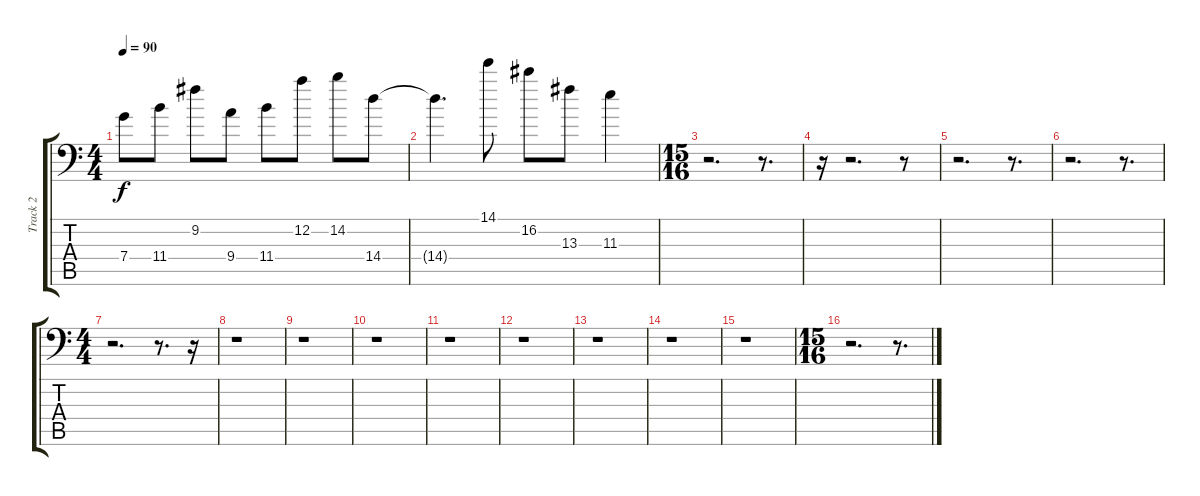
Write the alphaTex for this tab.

\track ("Track 2" "Track 2") {instrument electricguitarjazz}
\staff {score tabs}
\tuning (D4 A3 F3 C3 G2 G1) {hide}
\ts (4 4)
\tempo 90
\clef f4
\ks c
7.4.8{dy f} 11.4.8 9.2.8 9.4.8 11.4.8 12.2.8 14.2.8 14.4.8 |
14.4{t}.4{d} 14.1.8 16.2.8 13.3.8 11.3.4 |
\ts (15 16)
r.2{d} r.8{d} |
r.16 r.2{d} r.8 |
r.2{d} r.8{d} |
r.2{d} r.8{d} |
\ts (4 4)
r.2{d} r.8{d} r.16 |
r.1 |
r.1 |
r.1 |
r.1 |
r.1 |
r.1 |
r.1 |
r.1 |
\ts (15 16)
r.2{d} r.8{d}
